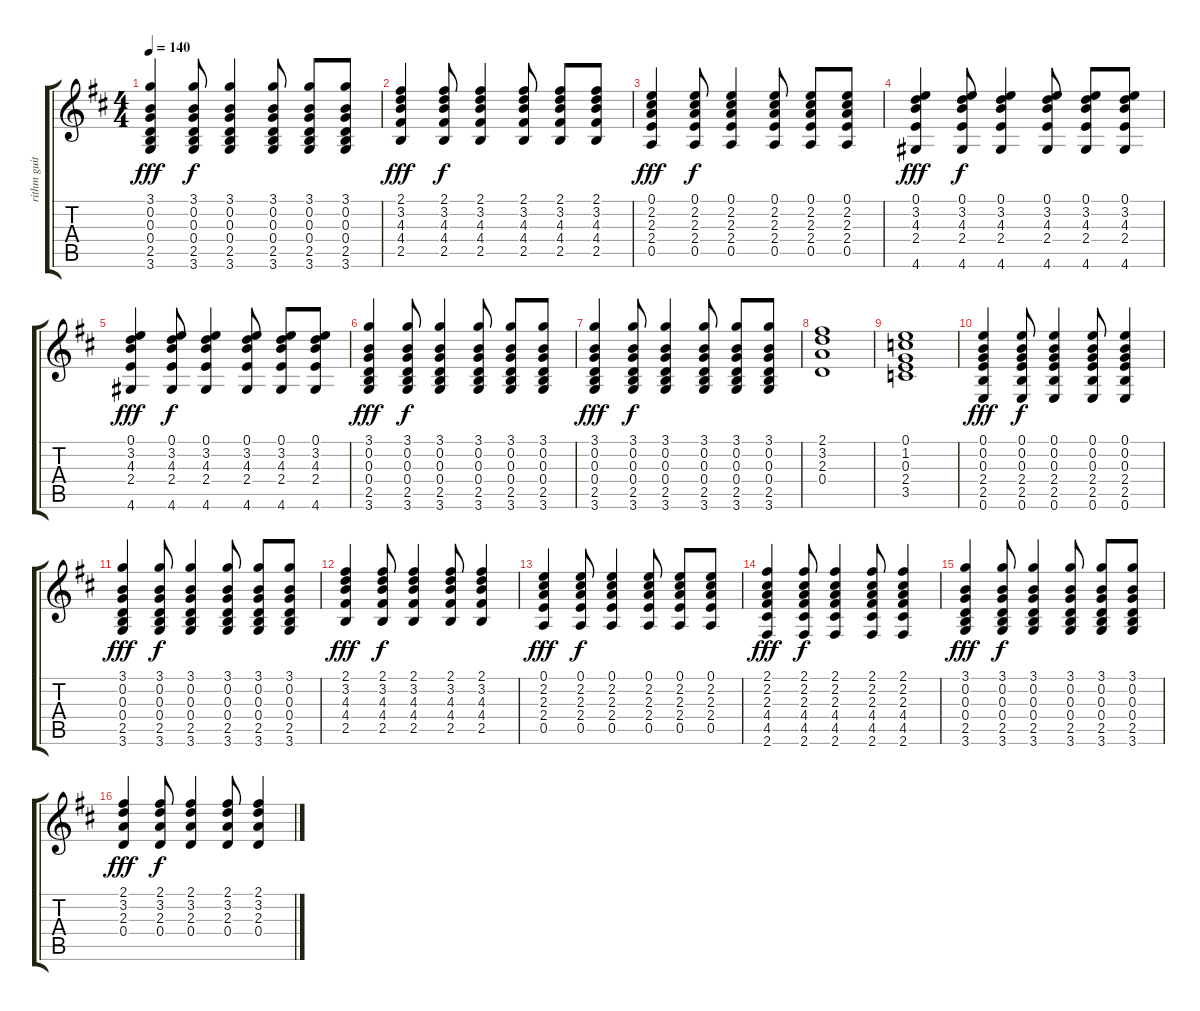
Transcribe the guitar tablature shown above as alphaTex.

\track ("rithm guitar" "rithm guit") {instrument acousticguitarsteel}
\staff {score tabs}
\tuning (E4 B3 G3 D3 A2 E2) {hide}
\ts (4 4)
\tempo 140
\clef g2
\ks d
(3.1 0.2 0.3 0.4 2.5 3.6).4{dy fff} (3.1 0.2 0.3 0.4 2.5 3.6).8{dy f} (3.1 0.2 0.3 0.4 2.5 3.6).4 (3.1 0.2 0.3 0.4 2.5 3.6).8 (3.1 0.2 0.3 0.4 2.5 3.6).8 (3.1 0.2 0.3 0.4 2.5 3.6).8 |
(2.1 3.2 4.3 4.4 2.5).4{dy fff} (2.1 3.2 4.3 4.4 2.5).8{dy f} (2.1 3.2 4.3 4.4 2.5).4 (2.1 3.2 4.3 4.4 2.5).8 (2.1 3.2 4.3 4.4 2.5).8 (2.1 3.2 4.3 4.4 2.5).8 |
(0.1 2.2 2.3 2.4 0.5).4{dy fff} (0.1 2.2 2.3 2.4 0.5).8{dy f} (0.1 2.2 2.3 2.4 0.5).4 (0.1 2.2 2.3 2.4 0.5).8 (0.1 2.2 2.3 2.4 0.5).8 (0.1 2.2 2.3 2.4 0.5).8 |
(0.1 3.2 4.3 2.4 4.6).4{dy fff} (0.1 3.2 4.3 2.4 4.6).8{dy f} (0.1 3.2 4.3 2.4 4.6).4 (0.1 3.2 4.3 2.4 4.6).8 (0.1 3.2 4.3 2.4 4.6).8 (0.1 3.2 4.3 2.4 4.6).8 |
(0.1 3.2 4.3 2.4 4.6).4{dy fff} (0.1 3.2 4.3 2.4 4.6).8{dy f} (0.1 3.2 4.3 2.4 4.6).4 (0.1 3.2 4.3 2.4 4.6).8 (0.1 3.2 4.3 2.4 4.6).8 (0.1 3.2 4.3 2.4 4.6).8 |
(3.1 0.2 0.3 0.4 2.5 3.6).4{dy fff} (3.1 0.2 0.3 0.4 2.5 3.6).8{dy f} (3.1 0.2 0.3 0.4 2.5 3.6).4 (3.1 0.2 0.3 0.4 2.5 3.6).8 (3.1 0.2 0.3 0.4 2.5 3.6).8 (3.1 0.2 0.3 0.4 2.5 3.6).8 |
(3.1 0.2 0.3 0.4 2.5 3.6).4{dy fff} (3.1 0.2 0.3 0.4 2.5 3.6).8{dy f} (3.1 0.2 0.3 0.4 2.5 3.6).4 (3.1 0.2 0.3 0.4 2.5 3.6).8 (3.1 0.2 0.3 0.4 2.5 3.6).8 (3.1 0.2 0.3 0.4 2.5 3.6).8 |
(2.1 3.2 2.3 0.4).1 |
(0.1 1.2 0.3 2.4 3.5).1 |
(0.1 0.2 0.3 2.4 2.5 0.6).4{dy fff} (0.1 0.2 0.3 2.4 2.5 0.6).8{dy f} (0.1 0.2 0.3 2.4 2.5 0.6).4 (0.1 0.2 0.3 2.4 2.5 0.6).8 (0.1 0.2 0.3 2.4 2.5 0.6).4 |
(3.1 0.2 0.3 0.4 2.5 3.6).4{dy fff} (3.1 0.2 0.3 0.4 2.5 3.6).8{dy f} (3.1 0.2 0.3 0.4 2.5 3.6).4 (3.1 0.2 0.3 0.4 2.5 3.6).8 (3.1 0.2 0.3 0.4 2.5 3.6).8 (3.1 0.2 0.3 0.4 2.5 3.6).8 |
(2.1 3.2 4.3 4.4 2.5).4{dy fff} (2.1 3.2 4.3 4.4 2.5).8{dy f} (2.1 3.2 4.3 4.4 2.5).4 (2.1 3.2 4.3 4.4 2.5).8 (2.1 3.2 4.3 4.4 2.5).4 |
(0.1 2.2 2.3 2.4 0.5).4{dy fff} (0.1 2.2 2.3 2.4 0.5).8{dy f} (0.1 2.2 2.3 2.4 0.5).4 (0.1 2.2 2.3 2.4 0.5).8 (0.1 2.2 2.3 2.4 0.5).8 (0.1 2.2 2.3 2.4 0.5).8 |
(2.1 2.2 2.3 4.4 4.5 2.6).4{dy fff} (2.1 2.2 2.3 4.4 4.5 2.6).8{dy f} (2.1 2.2 2.3 4.4 4.5 2.6).4 (2.1 2.2 2.3 4.4 4.5 2.6).8 (2.1 2.2 2.3 4.4 4.5 2.6).4 |
(3.1 0.2 0.3 0.4 2.5 3.6).4{dy fff} (3.1 0.2 0.3 0.4 2.5 3.6).8{dy f} (3.1 0.2 0.3 0.4 2.5 3.6).4 (3.1 0.2 0.3 0.4 2.5 3.6).8 (3.1 0.2 0.3 0.4 2.5 3.6).8 (3.1 0.2 0.3 0.4 2.5 3.6).8 |
(2.1 3.2 2.3 0.4).4{dy fff} (2.1 3.2 2.3 0.4).8{dy f} (2.1 3.2 2.3 0.4).4 (2.1 3.2 2.3 0.4).8 (2.1 3.2 2.3 0.4).4
